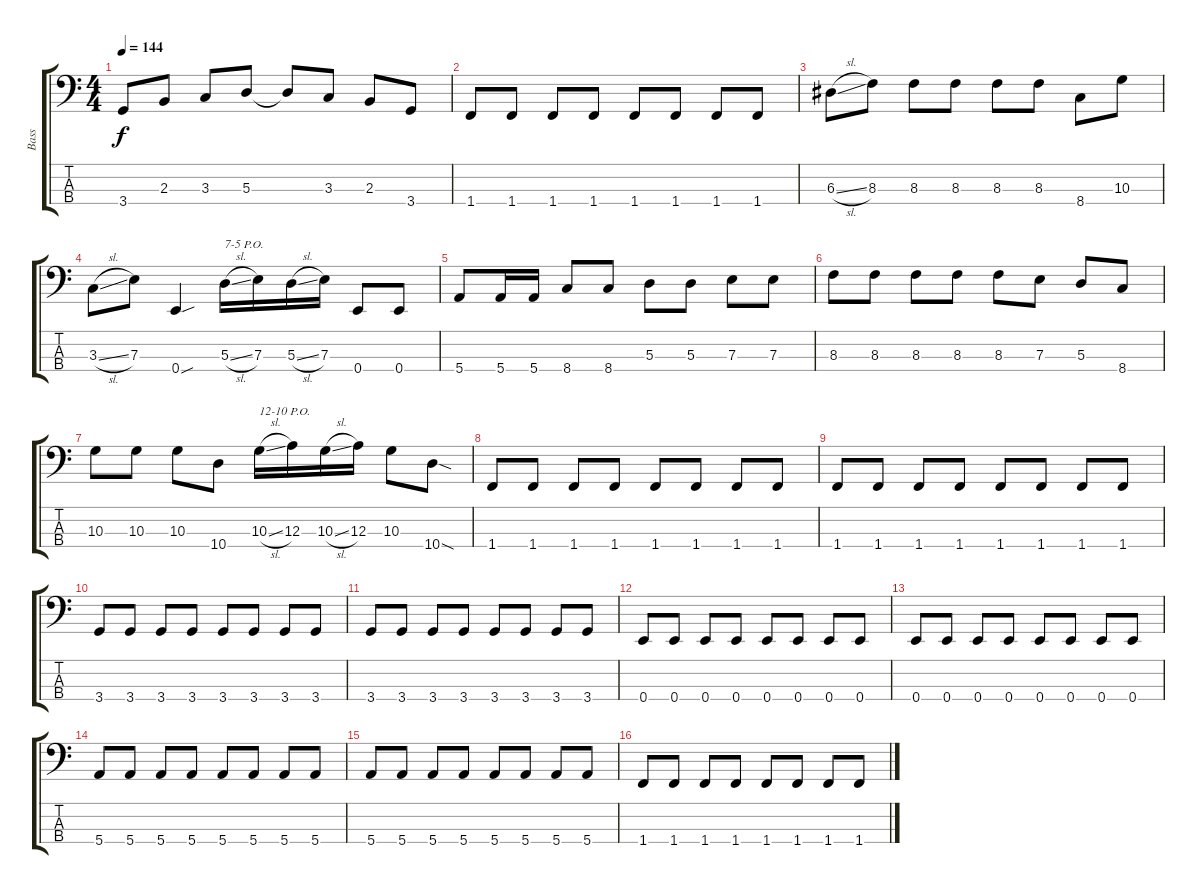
\track ("Bass" "Bass") {instrument electricbasspick}
\staff {score tabs}
\tuning (G2 D2 A1 E1) {hide}
\ts (4 4)
\tempo 144
\clef f4
\ks c
3.4.8{dy f} 2.3.8 3.3.8 5.3.8 5.3{t}.8 3.3.8 2.3.8 3.4.8 |
1.4.8 1.4.8 1.4.8 1.4.8 1.4.8 1.4.8 1.4.8 1.4.8 |
6.3{sl}.8 8.3.8 8.3.8 8.3.8 8.3.8 8.3.8 8.4.8 10.3.8 |
3.3{sl}.8 7.3.8 0.4{sou}.4 5.3{sl}.16{txt "7-5 P.O."} 7.3.16 5.3{sl}.16 7.3.16 0.4.8 0.4.8 |
5.4.8 5.4.16 5.4.16 8.4.8 8.4.8 5.3.8 5.3.8 7.3.8 7.3.8 |
8.3.8 8.3.8 8.3.8 8.3.8 8.3.8 7.3.8 5.3.8 8.4.8 |
10.3.8 10.3.8 10.3.8 10.4.8 10.3{sl}.16{txt "12-10 P.O."} 12.3.16 10.3{sl}.16 12.3.16 10.3.8 10.4{sod}.8 |
1.4.8 1.4.8 1.4.8 1.4.8 1.4.8 1.4.8 1.4.8 1.4.8 |
1.4.8 1.4.8 1.4.8 1.4.8 1.4.8 1.4.8 1.4.8 1.4.8 |
3.4.8 3.4.8 3.4.8 3.4.8 3.4.8 3.4.8 3.4.8 3.4.8 |
3.4.8 3.4.8 3.4.8 3.4.8 3.4.8 3.4.8 3.4.8 3.4.8 |
0.4.8 0.4.8 0.4.8 0.4.8 0.4.8 0.4.8 0.4.8 0.4.8 |
0.4.8 0.4.8 0.4.8 0.4.8 0.4.8 0.4.8 0.4.8 0.4.8 |
5.4.8 5.4.8 5.4.8 5.4.8 5.4.8 5.4.8 5.4.8 5.4.8 |
5.4.8 5.4.8 5.4.8 5.4.8 5.4.8 5.4.8 5.4.8 5.4.8 |
1.4.8 1.4.8 1.4.8 1.4.8 1.4.8 1.4.8 1.4.8 1.4.8
